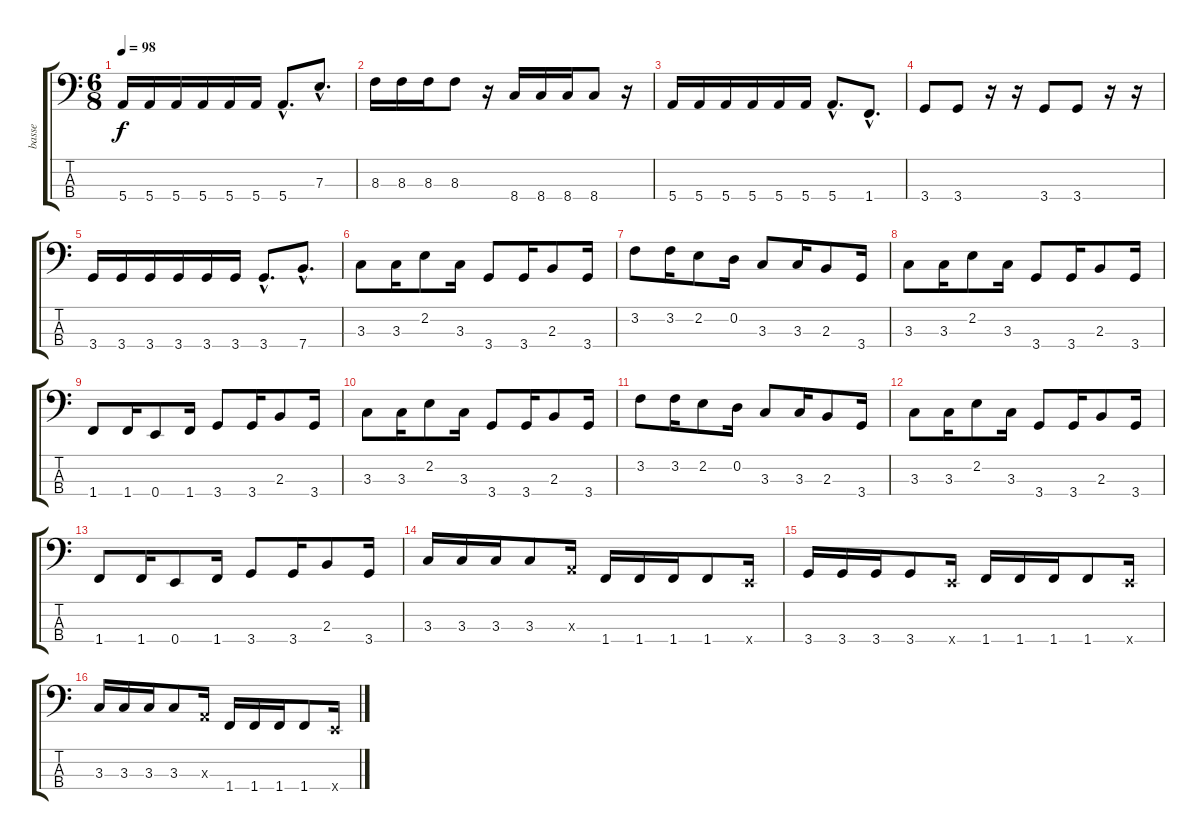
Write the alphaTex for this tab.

\track ("basse" "basse") {instrument electricbasspick}
\staff {score tabs}
\tuning (G2 D2 A1 E1) {hide}
\ts (6 8)
\tempo 98
\clef f4
\ks c
5.4.16{dy f} 5.4.16 5.4.16 5.4.16 5.4.16 5.4.16 5.4{hac}.8{d} 7.3{hac}.8{d} |
8.3.16 8.3.16 8.3.16 8.3.8 r.16 8.4.16 8.4.16 8.4.16 8.4.8 r.16 |
5.4.16 5.4.16 5.4.16 5.4.16 5.4.16 5.4.16 5.4{hac}.8{d} 1.4{hac}.8{d} |
3.4.8 3.4.8 r.16 r.16 3.4.8 3.4.8 r.16 r.16 |
3.4.16 3.4.16 3.4.16 3.4.16 3.4.16 3.4.16 3.4{hac}.8{d} 7.4{hac}.8{d} |
3.3.8 3.3.16 2.2.8 3.3.16 3.4.8 3.4.16 2.3.8 3.4.16 |
3.2.8 3.2.16 2.2.8 0.2.16 3.3.8 3.3.16 2.3.8 3.4.16 |
3.3.8 3.3.16 2.2.8 3.3.16 3.4.8 3.4.16 2.3.8 3.4.16 |
1.4.8 1.4.16 0.4.8 1.4.16 3.4.8 3.4.16 2.3.8 3.4.16 |
3.3.8 3.3.16 2.2.8 3.3.16 3.4.8 3.4.16 2.3.8 3.4.16 |
3.2.8 3.2.16 2.2.8 0.2.16 3.3.8 3.3.16 2.3.8 3.4.16 |
3.3.8 3.3.16 2.2.8 3.3.16 3.4.8 3.4.16 2.3.8 3.4.16 |
1.4.8 1.4.16 0.4.8 1.4.16 3.4.8 3.4.16 2.3.8 3.4.16 |
3.3.16 3.3.16 3.3.16 3.3.8 0.3{x}.16 1.4.16 1.4.16 1.4.16 1.4.8 0.4{x}.16 |
3.4.16 3.4.16 3.4.16 3.4.8 0.4{x}.16 1.4.16 1.4.16 1.4.16 1.4.8 0.4{x}.16 |
3.3.16 3.3.16 3.3.16 3.3.8 0.3{x}.16 1.4.16 1.4.16 1.4.16 1.4.8 0.4{x}.16
